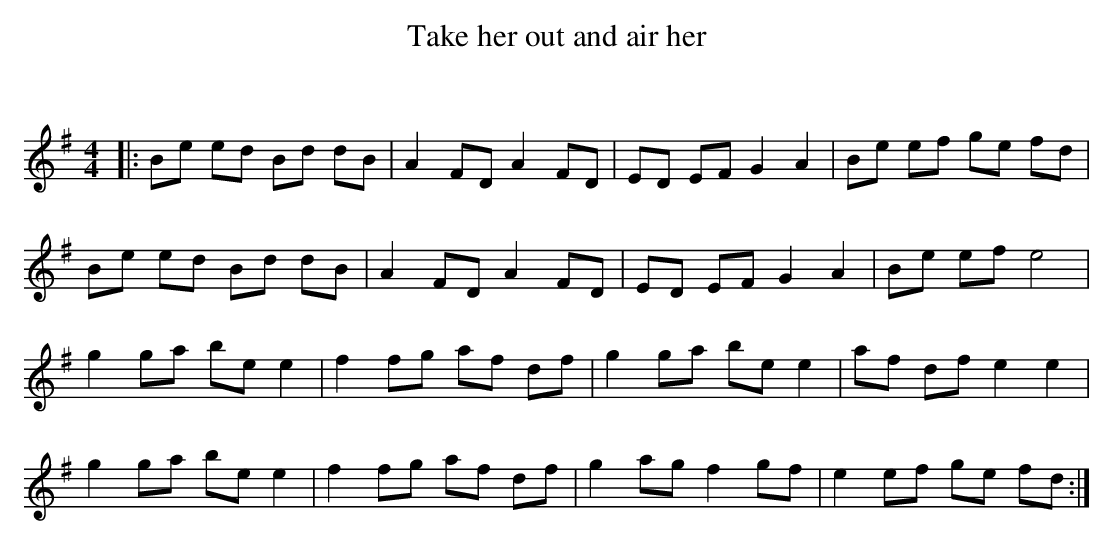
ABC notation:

X:1
T: Take her out and air her
C:
Q: 232
K:Em
M:4/4
L:1/8
|:Be ed Bd dB|A2 FD A2 FD|ED EF G2 A2|Be ef ge fd|
Be ed Bd dB|A2 FD A2 FD|ED EF G2 A2|Be ef e4|
g2 ga be e2|f2 fg af df|g2 ga be e2|af df e2 e2|
g2 ga be e2|f2 fg af df|g2 ag f2 gf|e2 ef ge fd:|
